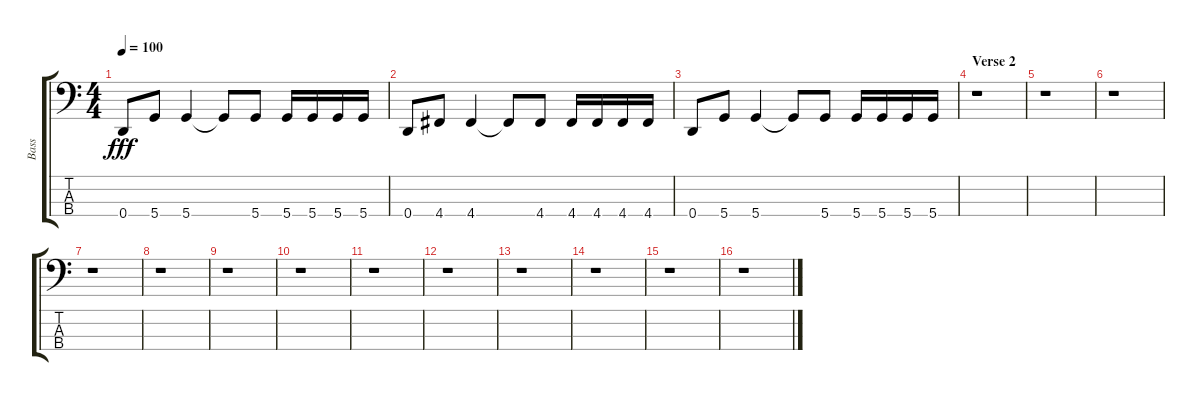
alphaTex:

\track ("Bass" "Bass") {instrument electricbasspick}
\staff {score tabs}
\tuning (G2 D2 A1 D1) {hide}
\ts (4 4)
\tempo 100
\clef f4
\ks c
0.4.8{dy fff} 5.4.8 5.4.4 5.4{t}.8 5.4.8 5.4.16 5.4.16 5.4.16 5.4.16 |
0.4.8 4.4.8 4.4.4 4.4{t}.8 4.4.8 4.4.16 4.4.16 4.4.16 4.4.16 |
0.4.8 5.4.8 5.4.4 5.4{t}.8 5.4.8 5.4.16 5.4.16 5.4.16 5.4.16 |
\section ("" "Verse 2")
r.1 |
r.1 |
r.1 |
r.1 |
r.1 |
r.1 |
r.1 |
r.1 |
r.1 |
r.1 |
r.1 |
r.1 |
r.1
